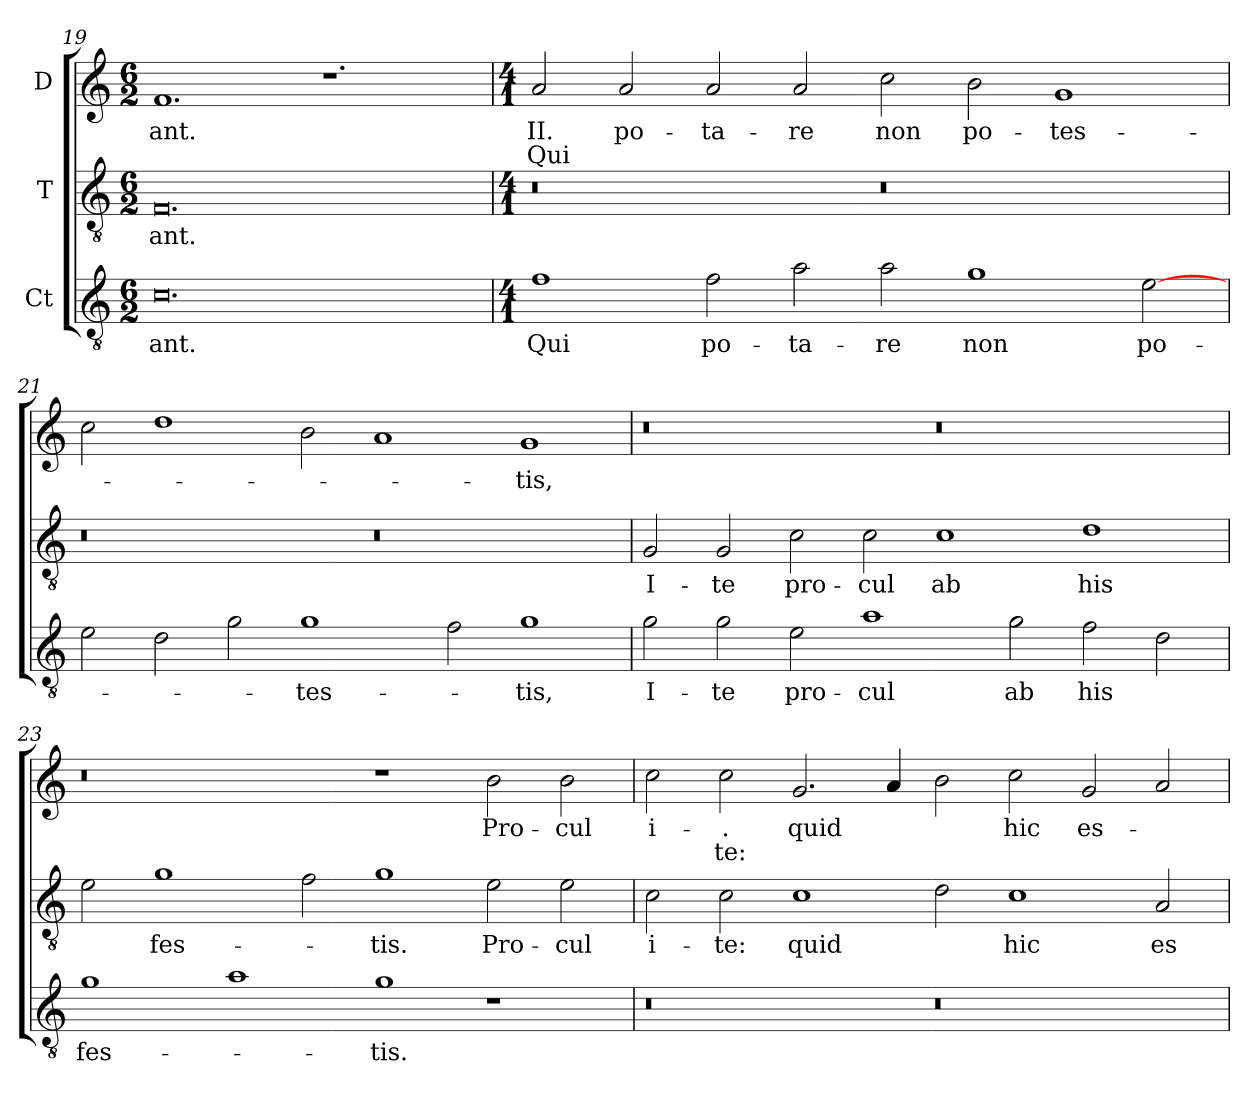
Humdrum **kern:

**kern	**text	**kern	**text	**kern	**text	**text
*part3	*part3	*part2	*part2	*part1	*part1	*part1
*staff3	*staff3	*staff2	*staff2	*staff1	*staff1	*staff1
*I"Ct	*	*I"T	*	*I"D	*	*
*clefGv2	*	*clefGv2	*	*clefG2	*	*
*ITrd7c12	*	*ITrd7c12	*	*	*	*
*k[]	*	*k[]	*	*k[]	*	*
*C:	*	*C:	*	*C:	*	*
*M6/2	*	*M6/2	*	*M6/2	*	*
=19	=19	=19	=19	=19	=19	=19
!	!LO:LY:b:color=#000000	!	!	!	!	!
!	!	!	!LO:LY:b:color=#000000	!	!	!
!	!	!	!	!	!LO:LY:b:color=#000000	!
0.Ci\	-ant.	0.FFi/	-ant.	1.fi/	-ant.	.
.	.	.	.	1.r	.	.
!!LO:PB:g=z
=20	=20	=20	=20	=20	=20	=20
*M4/1	*	*M4/1	*	*M4/1	*	*
!	!LO:LY:b:color=#000000	!	!	!	!	!
!	!	!	!	!	!LO:LY:a:color=#000000	!LO:LY:b:color=#000000
1Fi\	Qui	0r	.	2ai/	II.	Qui
!	!	!	!	!	!LO:LY:b:color=#000000	!
.	.	.	.	2ai/	po-	.
!	!LO:LY:b:color=#000000	!	!	!	!	!
!	!	!	!	!	!LO:LY:b:color=#000000	!
2Fi\	po-	.	.	2ai/	-ta-	.
!	!LO:LY:b:color=#000000	!	!	!	!	!
!	!	!	!	!	!LO:LY:b:color=#000000	!
2Ai\	-ta-	.	.	2ai/	-re	.
!	!LO:LY:b:color=#000000	!	!	!	!	!
!	!	!	!	!	!LO:LY:b:color=#000000	!
2Ai\	-re	0r	.	2cci\	non	.
!	!LO:LY:b:color=#000000	!	!	!	!	!
!	!	!	!	!	!LO:LY:b:color=#000000	!
1Gi\	non	.	.	2bi\	po-	.
!	!	!	!	!	!LO:LY:b:color=#000000	!
.	.	.	.	1gi/	-tes-	.
!	!LO:LY:b:color=#000000	!	!	!	!	!
[2Ei\	po-	.	.	.	.	.
=21	=21	=21	=21	=21	=21	=21
2Ei\	.	0r	.	2cci\	.	.
2Di\	.	.	.	1ddi\	.	.
2Gi\	.	.	.	.	.	.
!	!LO:LY:b:color=#000000	!	!	!	!	!
1Gi\	-tes-	.	.	2bi\	.	.
.	.	0r	.	1ai/	.	.
2Fi\	.	.	.	.	.	.
!	!LO:LY:b:color=#000000	!	!	!	!	!
!	!	!	!	!	!LO:LY:b:color=#000000	!
1Gi\	-tis,	.	.	1gi/	-tis,	.
=22	=22	=22	=22	=22	=22	=22
!	!LO:LY:b:color=#000000	!	!	!	!	!
!	!	!	!LO:LY:b:color=#000000	!	!	!
2Gi\	I-	2GGi/	I-	0r	.	.
!	!LO:LY:b:color=#000000	!	!	!	!	!
!	!	!	!LO:LY:b:color=#000000	!	!	!
2Gi\	-te	2GGi/	-te	.	.	.
!	!LO:LY:b:color=#000000	!	!	!	!	!
!	!	!	!LO:LY:b:color=#000000	!	!	!
2Ei\	pro-	2Ci\	pro-	.	.	.
!	!LO:LY:b:color=#000000	!	!	!	!	!
!	!	!	!LO:LY:b:color=#000000	!	!	!
1Ai\	-cul	2Ci\	-cul	.	.	.
!	!	!	!LO:LY:b:color=#000000	!	!	!
.	.	1Ci\	ab	0r	.	.
!	!LO:LY:b:color=#000000	!	!	!	!	!
2Gi\	ab	.	.	.	.	.
!	!LO:LY:b:color=#000000	!	!	!	!	!
!	!	!	!LO:LY:b:color=#000000	!	!	!
2Fi\	his	1Di\	his	.	.	.
2Di\	.	.	.	.	.	.
!!LO:LB:g=z
=23	=23	=23	=23	=23	=23	=23
!	!LO:LY:b:color=#000000	!	!	!	!	!
1Gi\	fes-	2Ei\	.	0r	.	.
!	!	!	!LO:LY:b:color=#000000	!	!	!
.	.	1Gi\	fes-	.	.	.
1Ai\	.	.	.	.	.	.
.	.	2Fi\	.	.	.	.
!	!LO:LY:b:color=#000000	!	!	!	!	!
!	!	!	!LO:LY:b:color=#000000	!	!	!
1Gi\	-tis.	1Gi\	-tis.	1r	.	.
!	!	!	!LO:LY:b:color=#000000	!	!	!
!	!	!	!	!	!LO:LY:b:color=#000000	!
1r	.	2Ei\	Pro-	2bi\	Pro-	.
!	!	!	!LO:LY:b:color=#000000	!	!	!
!	!	!	!	!	!LO:LY:b:color=#000000	!
.	.	2Ei\	-cul	2bi\	-cul	.
=24	=24	=24	=24	=24	=24	=24
!	!	!	!LO:LY:b:color=#000000	!	!	!
!	!	!	!	!	!LO:LY:b:color=#000000	!
0r	.	2Ci\	i-	2cci\	i-	.
!	!	!	!LO:LY:b:color=#000000	!	!	!
!	!	!	!	!	!LO:LY:b:color=#000000	!LO:LY:b:color=#000000
.	.	2Ci\	-te:	2cci\	-.	te:
!	!	!	!LO:LY:b:color=#000000	!	!	!
!	!	!	!	!	!LO:LY:b:color=#000000	!
.	.	1Ci\	quid	2.gi/	quid	.
.	.	.	.	4ai/	.	.
0r	.	2Di\	.	2bi\	.	.
!	!	!	!LO:LY:b:color=#000000	!	!	!
!	!	!	!	!	!LO:LY:b:color=#000000	!
.	.	1Ci\	hic	2cci\	hic	.
!	!	!	!	!	!LO:LY:b:color=#000000	!
.	.	.	.	2gi/	es-	.
!	!	!	!LO:LY:b:color=#000000	!	!	!
.	.	2AAi/	es-	2ai/	.	.
=	=	=	=	=	=	=
*-	*-	*-	*-	*-	*-	*-
